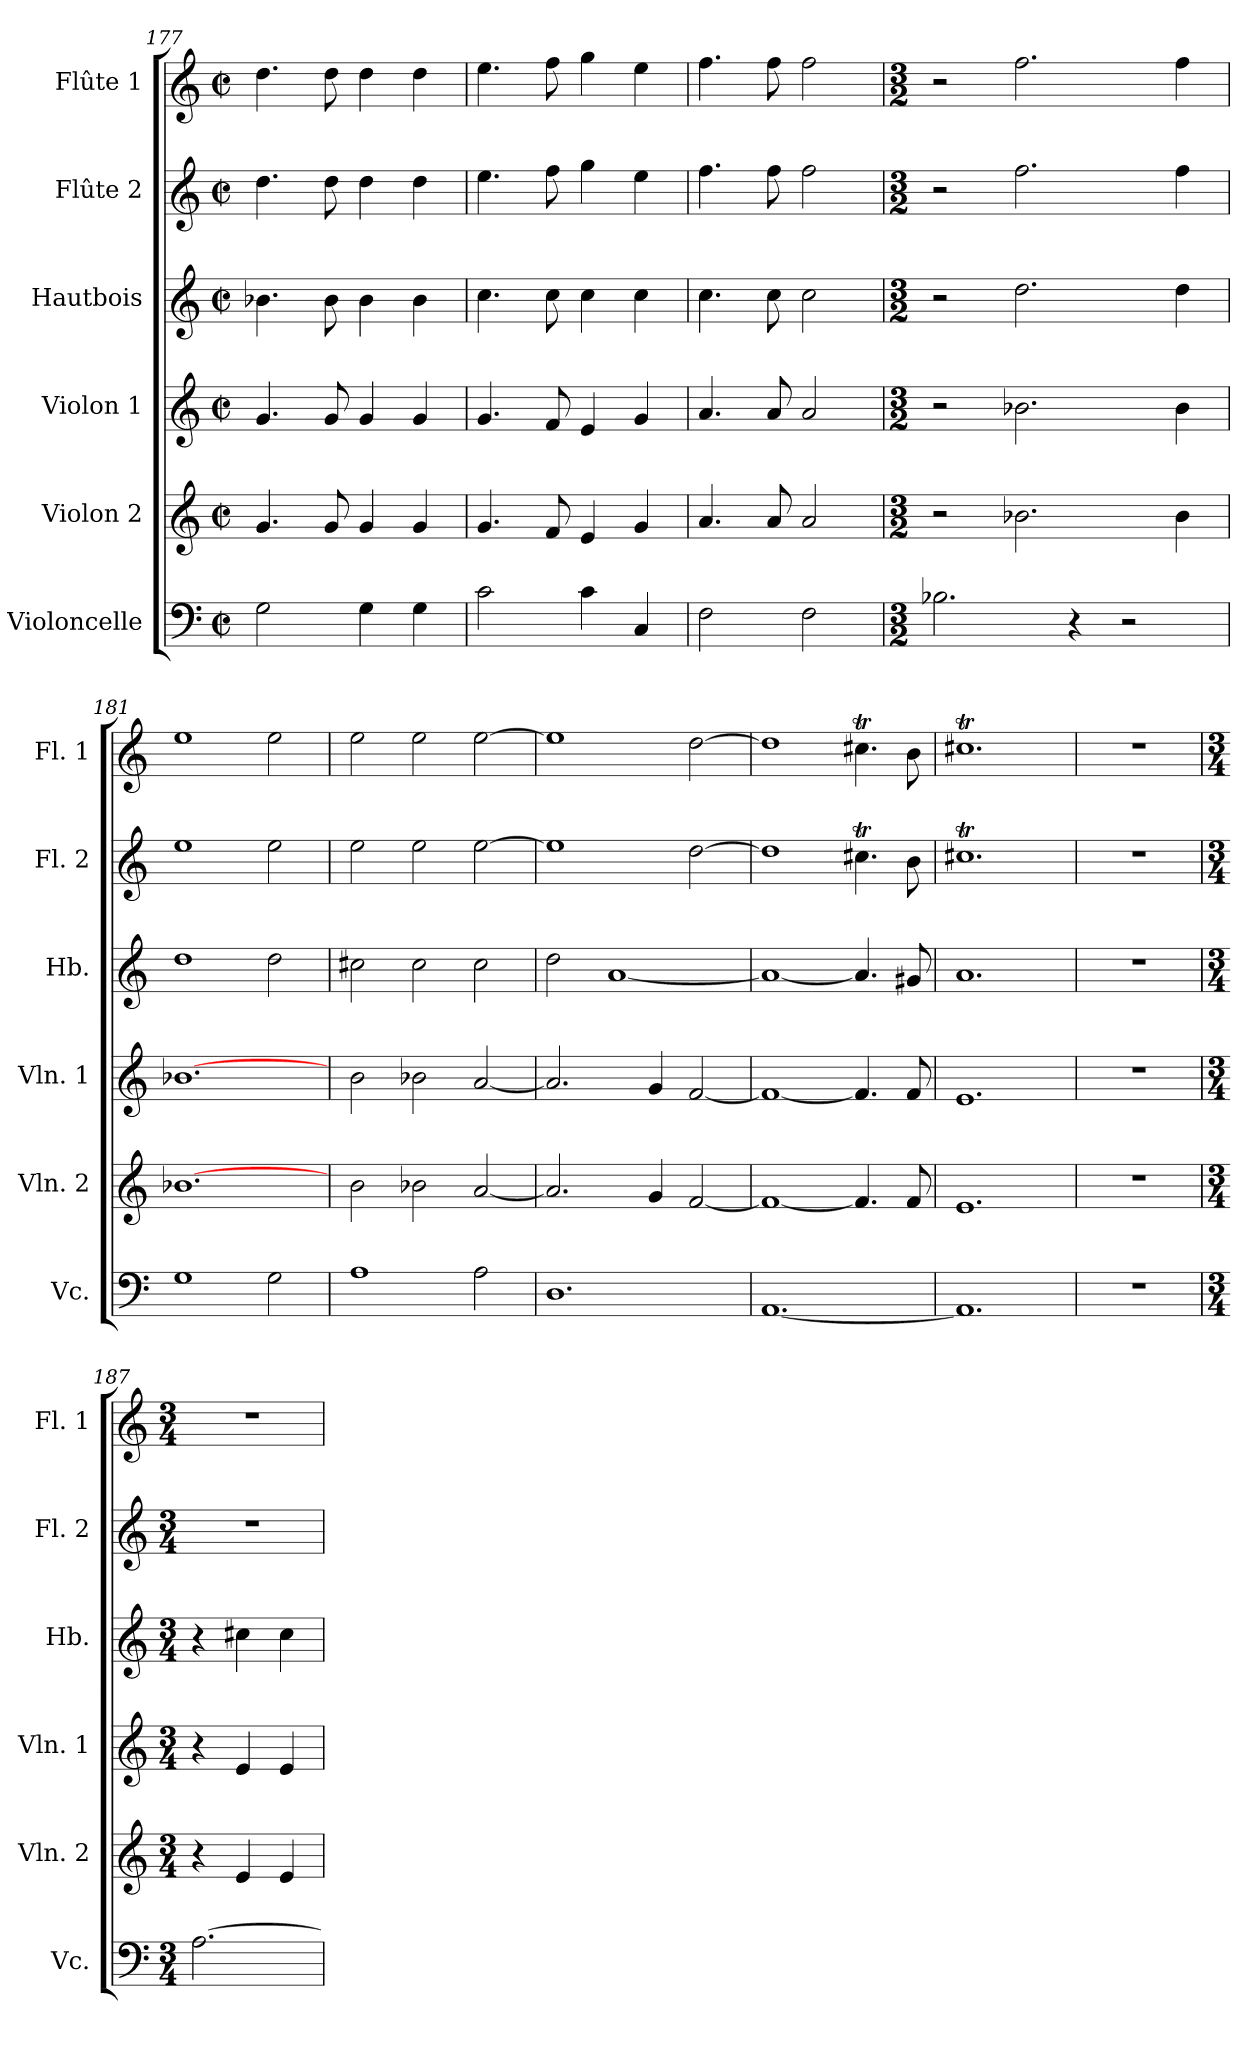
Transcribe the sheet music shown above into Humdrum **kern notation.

**kern	**kern	**kern	**kern	**kern	**kern
*part6	*part5	*part4	*part3	*part2	*part1
*staff6	*staff5	*staff4	*staff3	*staff2	*staff1
*I"Violoncelle	*I"Violon 2	*I"Violon 1	*I"Hautbois	*I"Flûte 2	*I"Flûte 1
*I'Vc.	*I'Vln. 2	*I'Vln. 1	*I'Hb.	*I'Fl. 2	*I'Fl. 1
!!LO:PB:g=z
*clefF4	*clefG2	*clefG2	*clefG2	*clefG2	*clefG2
*k[]	*k[]	*k[]	*k[]	*k[]	*k[]
*C:	*C:	*C:	*C:	*C:	*C:
*M2/2	*M2/2	*M2/2	*M2/2	*M2/2	*M2/2
*met(c|)	*met(c|)	*met(c|)	*met(c|)	*met(c|)	*met(c|)
=177	=177	=177	=177	=177	=177
2G\	4.g/	4.g/	4.b-X\	4.dd\	4.dd\
.	8g/	8g/	8b-\	8dd\	8dd\
4G\	4g/	4g/	4b-\	4dd\	4dd\
4G\	4g/	4g/	4b-\	4dd\	4dd\
=178	=178	=178	=178	=178	=178
2c\	4.g/	4.g/	4.cc\	4.ee\	4.ee\
.	8f/	8f/	8cc\	8ff\	8ff\
4c\	4e/	4e/	4cc\	4gg\	4gg\
4C/	4g/	4g/	4cc\	4ee\	4ee\
=179	=179	=179	=179	=179	=179
2F\	4.a/	4.a/	4.cc\	4.ff\	4.ff\
.	8a/	8a/	8cc\	8ff\	8ff\
2F\	2a/	2a/	2cc\	2ff\	2ff\
=180	=180	=180	=180	=180	=180
*M3/2	*M3/2	*M3/2	*M3/2	*M3/2	*M3/2
2.B-X\	2r	2r	2r	2r	2r
.	2.b-X\	2.b-X\	2.dd\	2.ff\	2.ff\
4r	.	.	.	.	.
2r	.	.	.	.	.
.	4b-\	4b-\	4dd\	4ff\	4ff\
!!LO:PB:g=z
=181	=181	=181	=181	=181	=181
1G	[1.b-X	[1.b-X	1dd	1ee	1ee
2G\	.	.	2dd\	2ee\	2ee\
=182	=182	=182	=182	=182	=182
1A	2b\	2b\	2cc#X\	2ee\	2ee\
.	2b-X\	2b-X\	2cc#\	2ee\	2ee\
2A\	[2a/	[2a/	2cc#\	[2ee\	[2ee\
=183	=183	=183	=183	=183	=183
1.D	2.a/]	2.a/]	2dd\	1ee]	1ee]
.	.	.	[1a	.	.
.	4g/	4g/	.	.	.
.	[2f/	[2f/	.	[2dd\	[2dd\
=184	=184	=184	=184	=184	=184
[1.AA	1f_	1f_	1a_	1dd]	1dd]
.	4.f/]	4.f/]	4.a/]	4.cc#Xt\	4.cc#Xt\
.	8f/	8f/	8g#X/	8b\	8b\
!!LO:PB:g=z
=185	=185	=185	=185	=185	=185
1.AA]	1.e	1.e	1.a	1.cc#Xt	1.cc#Xt
=186	=186	=186	=186	=186	=186
1.r	1.r	1.r	1.r	1.r	1.r
=187	=187	=187	=187	=187	=187
*M3/4	*M3/4	*M3/4	*M3/4	*M3/4	*M3/4
[2.A\	4r	4r	4r	2.r	2.r
.	4e/	4e/	4cc#X\	.	.
.	4e/	4e/	4cc#\	.	.
=	=	=	=	=	=
*-	*-	*-	*-	*-	*-
